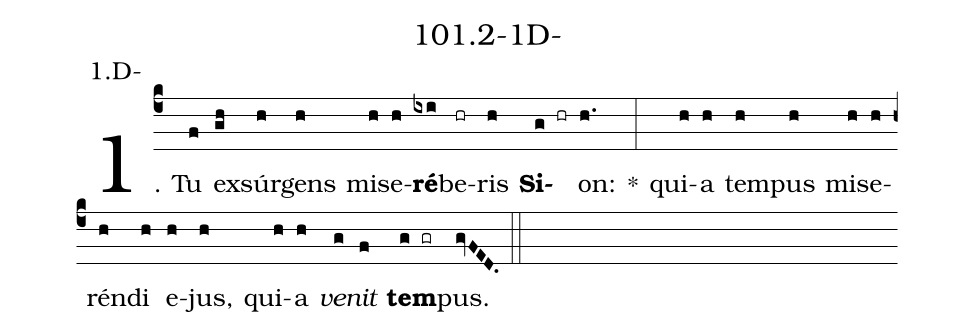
name: 101.2-1D-;
annotation: 1.D-;
%%
(c4)1. Tu(f) ex(gh)súr(h)gens(h) mi(h)se(h)<b>ré</b>(ixi)be(hr)ris(h) <b>Si</b>(g hr)on:(h.) *(:) qui(h)a(h) tem(h)pus(h) mi(h)se(h)rén(h)di(h) e(h)jus,(h) qui(h)a(h) <i>ve</i>(g)<i>nit</i>(f) <b>tem</b>(g gr)pus.(gvFED.) (::)


%E(h) u(h) o(g) u(f) a(g) e.(gvFED.) (::)
